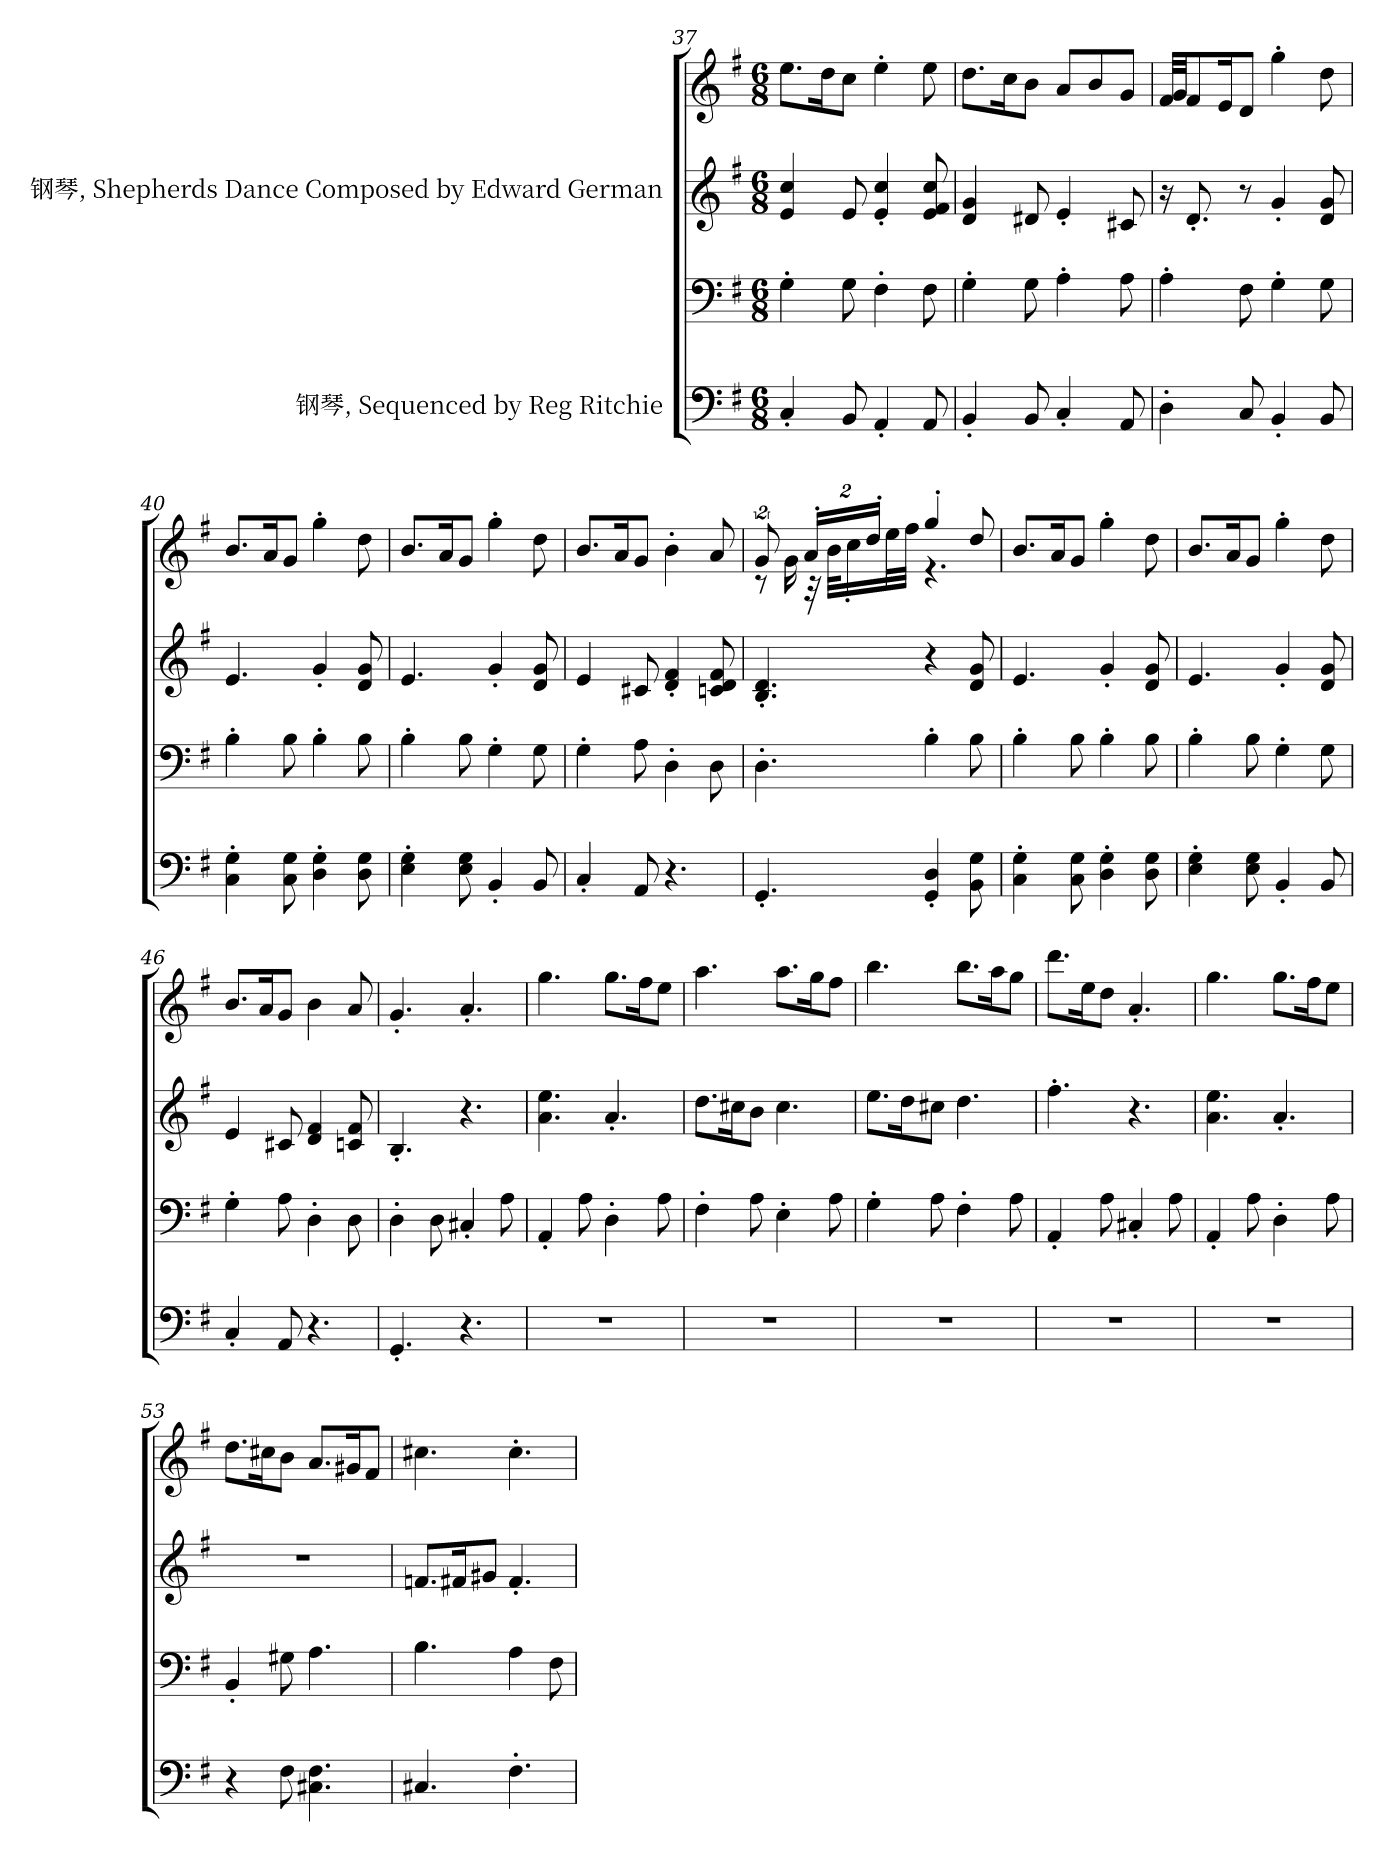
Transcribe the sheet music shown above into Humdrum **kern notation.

**kern	**kern	**kern	**kern
*part2	*part2	*part1	*part1
*staff4	*staff3	*staff2	*staff1
*I"钢琴, Sequenced by Reg Ritchie	*	*I"钢琴, Shepherds Dance Composed by Edward German	*
*clefF4	*clefF4	*clefG2	*clefG2
*k[f#]	*k[f#]	*k[f#]	*k[f#]
*M6/8	*M6/8	*M6/8	*M6/8
=37	=37	=37	=37
4C'/	4G'\	4e/ 4cc/	8.ee\L
.	.	.	16dd\K
8BB/	8G\	8e/	8cc\J
4AA'/	4F#'\	4e/' 4cc/'	4ee'\
8AA/	8F#\	8e/ 8f#/ 8cc/	8ee\
!!LO:LB:g=z
=38	=38	=38	=38
4BB'/	4G'\	4d/ 4g/	8.dd\L
.	.	.	16cc\K
8BB/	8G\	8d#X/	8b\J
4C'/	4A'\	4e'/	8a/L
.	.	.	8b/
8AA/	8A\	8c#X/	8g/J
=39	=39	=39	=39
4D'\	4A'\	16r	32f#/LLL
.	.	.	32g/JJ
.	.	8.d'/	8f#/
.	.	.	16e/K
8C/	8F#\	8r	8d/J
4BB'/	4G'\	4g'/	4gg'\
8BB/	8G\	8d/ 8g/	8dd\
=40	=40	=40	=40
4C\' 4G\'	4B'\	4.e/	8.b/L
.	.	.	16a/K
8C\ 8G\	8B\	.	8g/J
4D\' 4G\'	4B'\	4g'/	4gg'\
8D\ 8G\	8B\	8d/ 8g/	8dd\
=41	=41	=41	=41
4E\' 4G\'	4B'\	4.e/	8.b/L
.	.	.	16a/K
8E\ 8G\	8B\	.	8g/J
4BB'/	4G'\	4g'/	4gg'\
8BB/	8G\	8d/ 8g/	8dd\
=42	=42	=42	=42
4C'/	4G'\	4e/	8.b/L
.	.	.	16a/K
8AA/	8A\	8c#X/	8g/J
4.r	4D'\	4d/' 4f#/'	4b'\
.	8D\	8cn/ 8d/ 8f#/	8a/
!!LO:PB:g=z
=43	=43	=43	=43
*	*	*	*^
4.GG'/	4.D'\	4.B/' 4.d/'	16%3g/	8r
.	.	.	.	16g\
.	.	.	32%3a'/L	32r
.	.	.	.	32b\KLL
.	.	.	.	16cc'\
.	.	.	32%3dd'/J	.
.	.	.	.	32ee\L
.	.	.	.	32ff#\JJJ
4GG/' 4D/'	4B'\	4r	4gg'/	4.r
8BB\ 8G\	8B\	8d/ 8g/	8dd/	.
*	*	*	*v	*v
=44	=44	=44	=44
4C\' 4G\'	4B'\	4.e/	8.b/L
.	.	.	16a/K
8C\ 8G\	8B\	.	8g/J
4D\' 4G\'	4B'\	4g'/	4gg'\
8D\ 8G\	8B\	8d/ 8g/	8dd\
=45	=45	=45	=45
4E\' 4G\'	4B'\	4.e/	8.b/L
.	.	.	16a/K
8E\ 8G\	8B\	.	8g/J
4BB'/	4G'\	4g'/	4gg'\
8BB/	8G\	8d/ 8g/	8dd\
=46	=46	=46	=46
4C'/	4G'\	4e/	8.b/L
.	.	.	16a/K
8AA/	8A\	8c#X/	8g/J
4.r	4D'\	4d/ 4f#/	4b\
.	8D\	8cn/ 8f#/	8a/
=47	=47	=47	=47
4.GG'/	4D'\	4.B'/	4.g'/
.	8D\	.	.
4.r	4C#X'/	4.r	4.a'/
.	8A\	.	.
!!LO:LB:g=z
=48	=48	=48	=48
2.r	4AA'/	4.a\ 4.ee\	4.gg\
.	8A\	.	.
.	4D'\	4.a'/	8.gg\L
.	.	.	16ff#\K
.	8A\	.	8ee\J
=49	=49	=49	=49
2.r	4F#'\	8.dd\L	4.aa\
.	.	16cc#X\K	.
.	8A\	8b\J	.
.	4E'\	4.cc#\	8.aa\L
.	.	.	16gg\K
.	8A\	.	8ff#\J
=50	=50	=50	=50
2.r	4G'\	8.ee\L	4.bb\
.	.	16dd\K	.
.	8A\	8cc#X\J	.
.	4F#'\	4.dd\	8.bb\L
.	.	.	16aa\K
.	8A\	.	8gg\J
=51	=51	=51	=51
2.r	4AA'/	4.ff#'\	8.ddd\L
.	.	.	16ee\K
.	8A\	.	8dd\J
.	4C#X'/	4.r	4.a'/
.	8A\	.	.
=52	=52	=52	=52
2.r	4AA'/	4.a\ 4.ee\	4.gg\
.	8A\	.	.
.	4D'\	4.a'/	8.gg\L
.	.	.	16ff#\K
.	8A\	.	8ee\J
!!LO:LB:g=z
=53	=53	=53	=53
4r	4BB'/	2.r	8.dd\L
.	.	.	16cc#X\K
8F#\	8G#X\	.	8b\J
4.C#X\ 4.F#\	4.A\	.	8.a/L
.	.	.	16g#X/K
.	.	.	8f#/J
=54	=54	=54	=54
4.C#X/	4.B\	8.fn/L	4.cc#X\
.	.	16f#X/K	.
.	.	8g#X/J	.
4.F#'\	4A\	4.f#'/	4.cc#'\
.	8F#\	.	.
=	=	=	=
*-	*-	*-	*-
